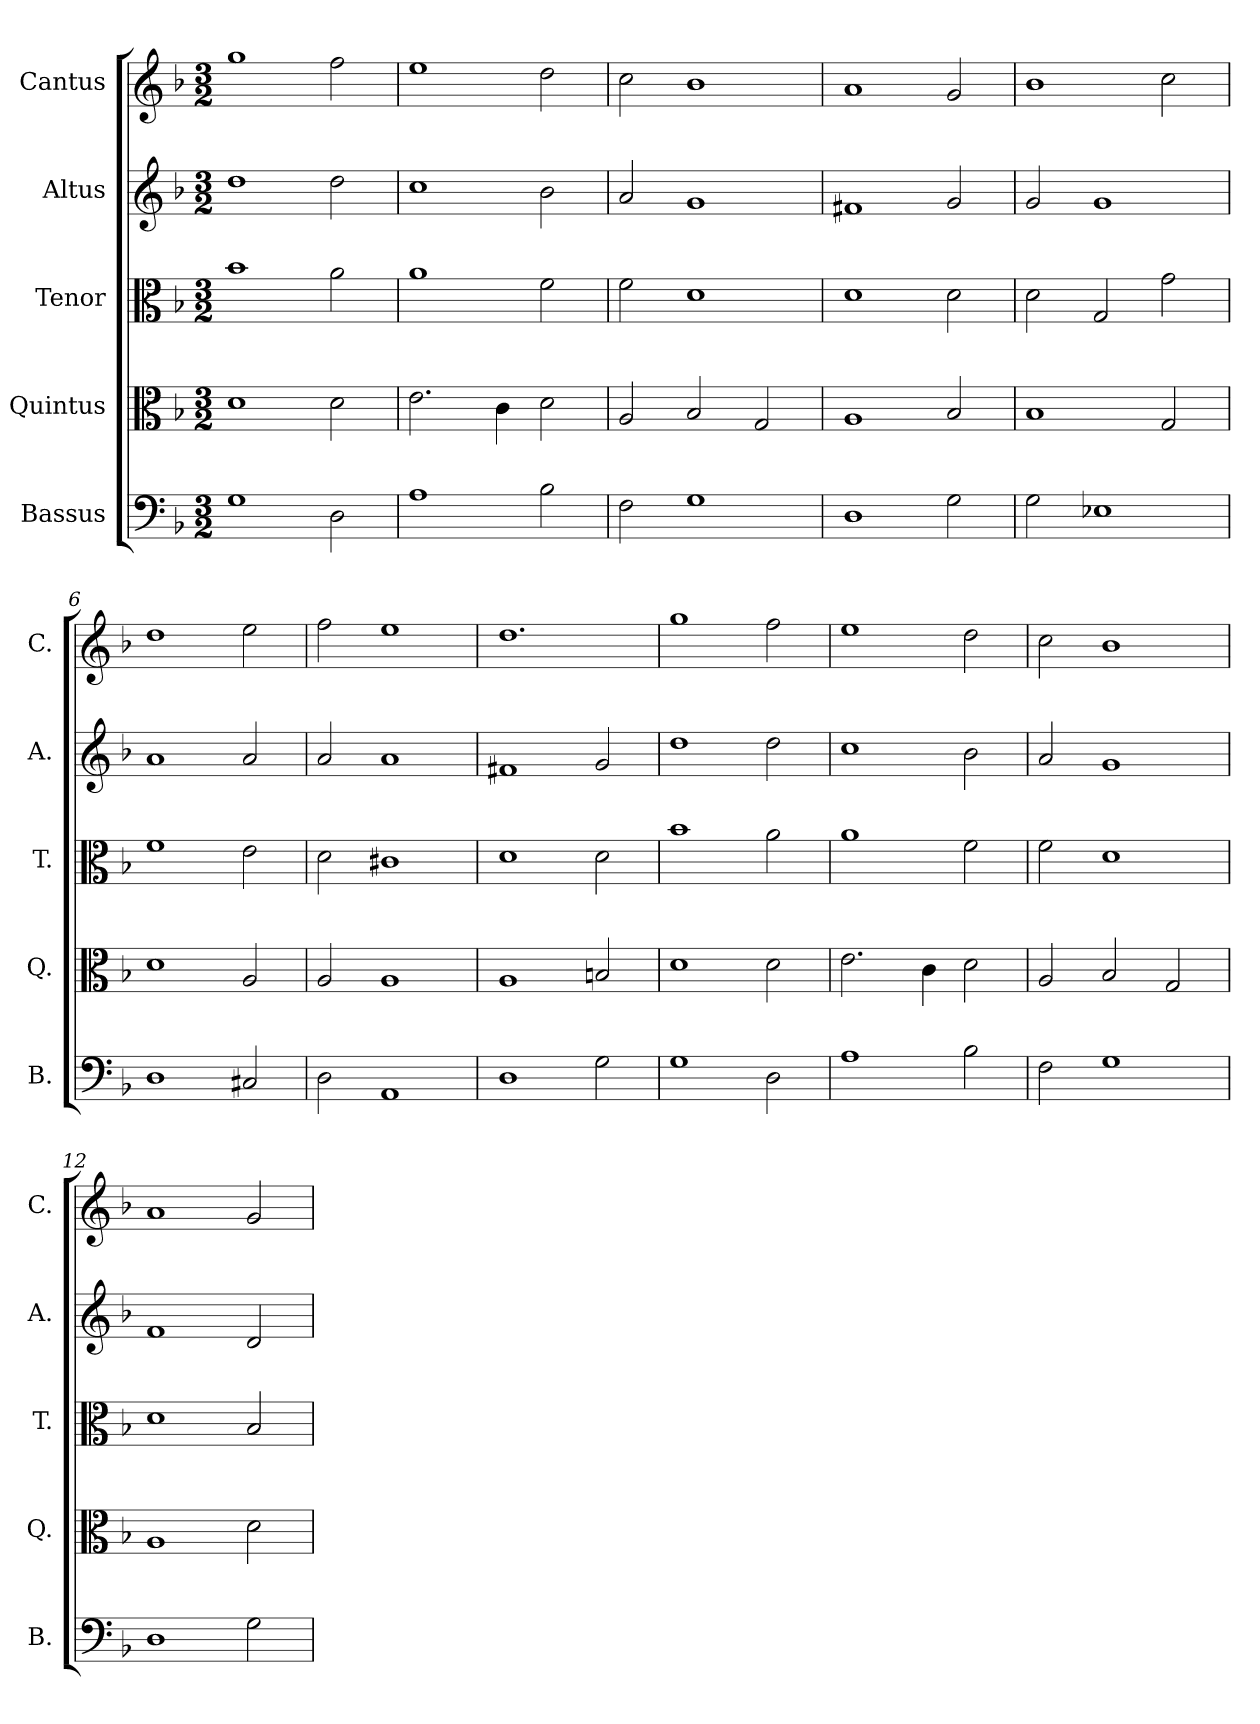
**kern	**kern	**kern	**kern	**kern
*part5	*part4	*part3	*part2	*part1
*staff5	*staff4	*staff3	*staff2	*staff1
*I"Bassus	*I"Quintus	*I"Tenor	*I"Altus	*I"Cantus
*I'B.	*I'Q.	*I'T.	*I'A.	*I'C.
*clefF4	*clefC3	*clefC3	*clefG2	*clefG2
*k[b-]	*k[b-]	*k[b-]	*k[b-]	*k[b-]
*F:	*F:	*F:	*F:	*F:
*M3/2	*M3/2	*M3/2	*M3/2	*M3/2
=1	=1	=1	=1	=1
1G	1d	1b-	1dd	1gg
2D\	2d\	2a\	2dd\	2ff\
=2	=2	=2	=2	=2
1A	2.e\	1a	1cc	1ee
.	4c\	.	.	.
2B-\	2d\	2f\	2b-\	2dd\
=3	=3	=3	=3	=3
2F\	2A/	2f\	2a/	2cc\
1G	2B-/	1d	1g	1b-
.	2G/	.	.	.
=4	=4	=4	=4	=4
1D	1A	1d	1f#X	1a
2G\	2B-/	2d\	2g/	2g/
=5	=5	=5	=5	=5
2G\	1B-	2d\	2g/	1b-
1E-X	.	2G/	1g	.
.	2G/	2g\	.	2cc\
!!LO:LB:g=z
=6	=6	=6	=6	=6
1D	1d	1f	1a	1dd
2C#X/	2A/	2e\	2a/	2ee\
=7	=7	=7	=7	=7
2D\	2A/	2d\	2a/	2ff\
1AA	1A	1c#X	1a	1ee
=8	=8	=8	=8	=8
1D	1A	1d	1f#X	1.dd
2G\	2Bn/	2d\	2g/	.
=9	=9	=9	=9	=9
1G	1d	1b-	1dd	1gg
2D\	2d\	2a\	2dd\	2ff\
=10	=10	=10	=10	=10
1A	2.e\	1a	1cc	1ee
.	4c\	.	.	.
2B-\	2d\	2f\	2b-\	2dd\
=11	=11	=11	=11	=11
2F\	2A/	2f\	2a/	2cc\
1G	2B-/	1d	1g	1b-
.	2G/	.	.	.
!!LO:PB:g=z
=12	=12	=12	=12	=12
1D	1A	1d	1f	1a
2G\	2d\	2B-/	2d/	2g/
=	=	=	=	=
*-	*-	*-	*-	*-
